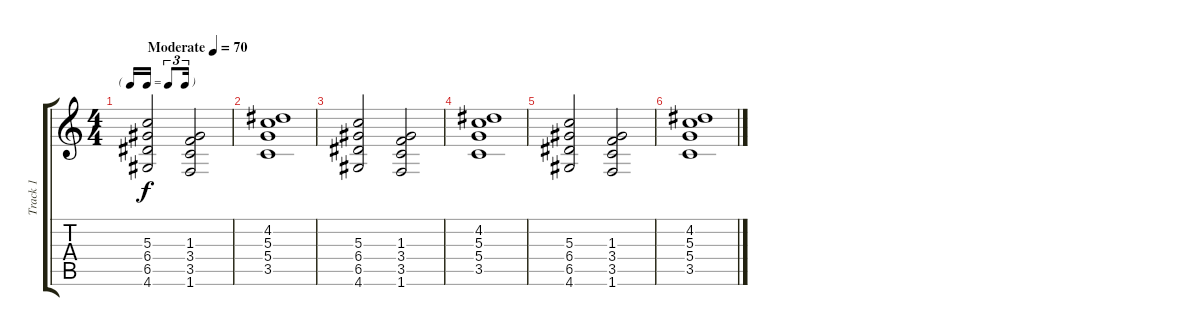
\track ("Track 1" "Track 1") {instrument acousticguitarsteel}
\staff {score tabs}
\tuning (E4 B3 G3 D3 A2 E2) {hide}
\ts (4 4)
\tf triplet16th
\tempo (70 "Moderate")
\clef g2
\ks c
(5.3 6.4 6.5 4.6).2{dy f instrument acousticguitarsteel} (1.3 3.4 3.5 1.6).2 |
(4.2 5.3 5.4 3.5).1 |
(5.3 6.4 6.5 4.6).2 (1.3 3.4 3.5 1.6).2 |
(4.2 5.3 5.4 3.5).1 |
(5.3 6.4 6.5 4.6).2 (1.3 3.4 3.5 1.6).2 |
(4.2 5.3 5.4 3.5).1
